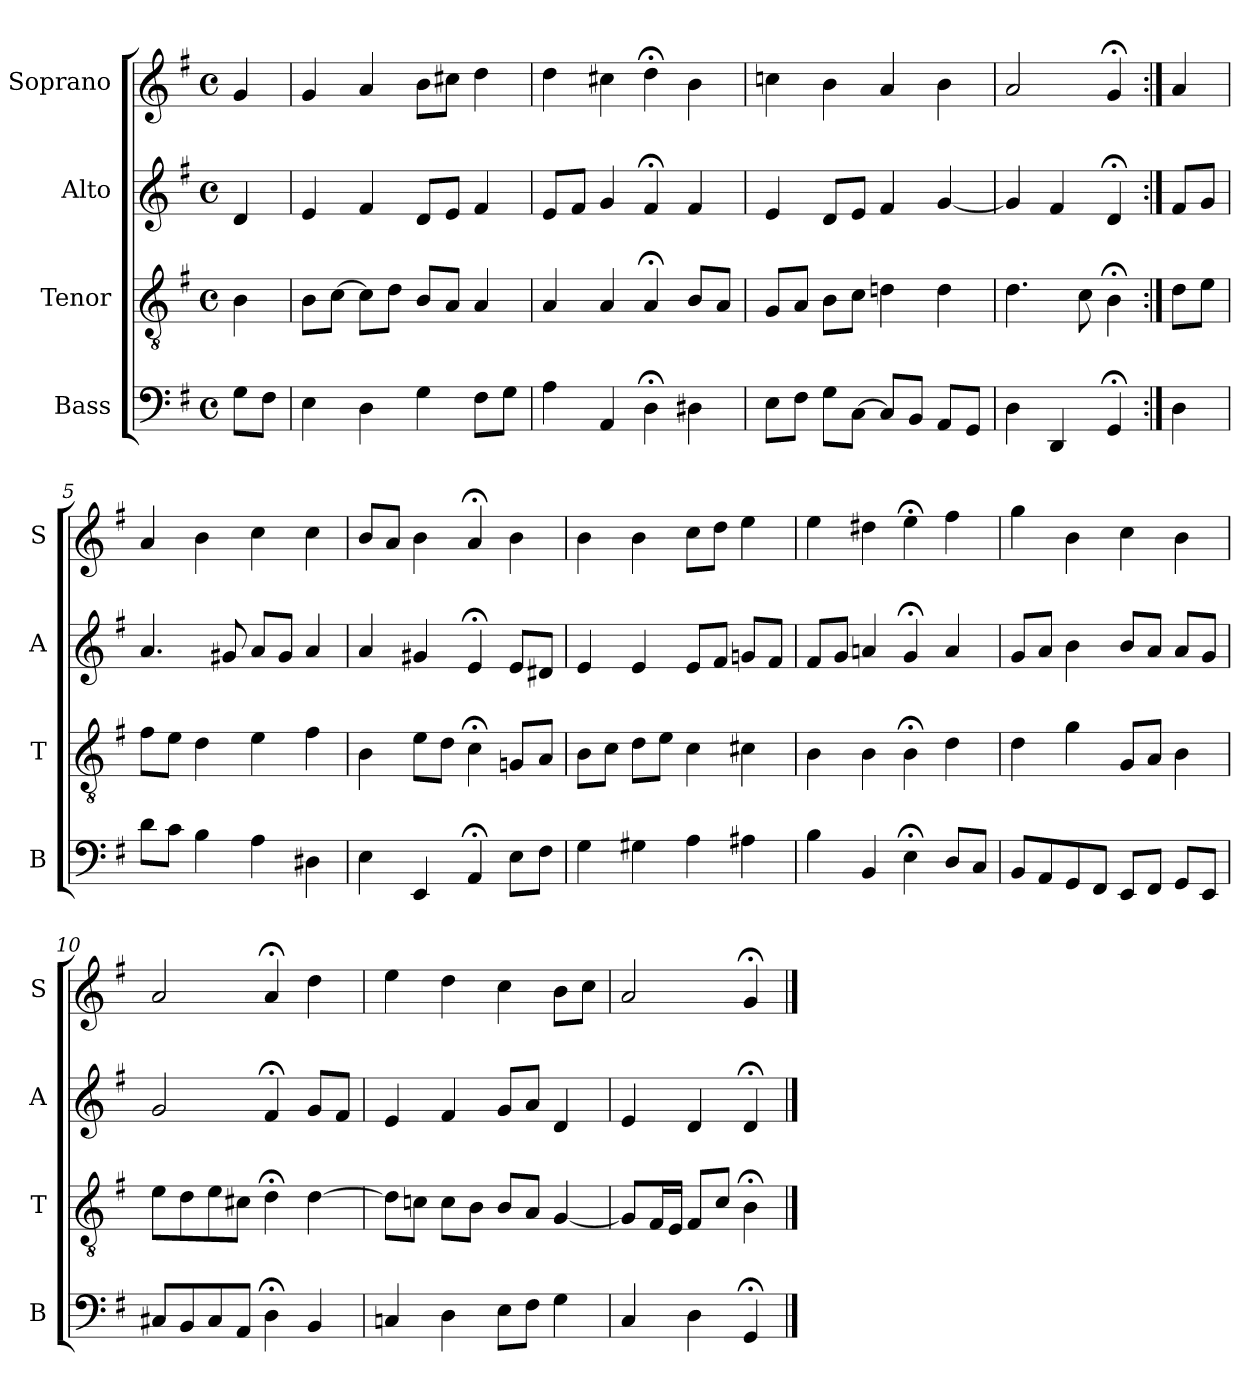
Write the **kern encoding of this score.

**kern	**kern	**kern	**kern
*part4	*part3	*part2	*part1
*staff4	*staff3	*staff2	*staff1
*I"Bass	*I"Tenor	*I"Alto	*I"Soprano
*I'B	*I'T	*I'A	*I'S
*clefF4	*clefGv2	*clefG2	*clefG2
*k[f#]	*k[f#]	*k[f#]	*k[f#]
*G:	*G:	*G:	*G:
*M4/4	*M4/4	*M4/4	*M4/4
*met(c)	*met(c)	*met(c)	*met(c)
*MM100	*MM100	*MM100	*MM100
=	=	=	=
8GL	4B	4d	4g
8F#J	.	.	.
=1	=1	=1	=1
4E	8BL	4e	4g
.	[8cJ	.	.
4D	8cL]	4f#	4a
.	8dJ	.	.
4G	8BL	8dL	8bL
.	8AJ	8eJ	8cc#XJ
8F#L	4A	4f#	4dd
8GJ	.	.	.
=2	=2	=2	=2
4A	4A	8eL	4dd
.	.	8f#J	.
4AA	4A	4g	4cc#X
4D;<	4A;<	4f#;<	4dd;<
4D#X	8BL	4f#	4b
.	8AJ	.	.
=3	=3	=3	=3
8EL	8GL	4e	4ccn
8F#J	8AJ	.	.
8GL	8BL	8dL	4b
[8CJ	8cJ	8eJ	.
8CL]	4dn	4f#	4a
8BBJ	.	.	.
8AAL	4d	[4g	4b
8GGJ	.	.	.
=4	=4	=4	=4
4D	4.d	4g]	2a
4DD	.	4f#	.
.	8c	.	.
4GG;<	4B;<	4d;<	4g;<
=:|!	=:|!	=:|!	=:|!
4D	8dL	8f#L	4a
.	8eJ	8gJ	.
=5	=5	=5	=5
8dL	8f#L	4.a	4a
8cJ	8eJ	.	.
4B	4d	.	4b
.	.	8g#X	.
4A	4e	8aL	4cc
.	.	8g#J	.
4D#X	4f#	4a	4cc
=6	=6	=6	=6
4E	4B	4a	8bL
.	.	.	8aJ
4EE	8eL	4g#X	4b
.	8dJ	.	.
4AA;<	4c;<	4e;<	4a;<
8EL	8GnL	8eL	4b
8F#J	8AJ	8d#XJ	.
=7	=7	=7	=7
4G	8BL	4e	4b
.	8cJ	.	.
4G#X	8dL	4e	4b
.	8eJ	.	.
4A	4c	8eL	8ccL
.	.	8f#J	8ddJ
4A#X	4c#X	8gnL	4ee
.	.	8f#J	.
=8	=8	=8	=8
4B	4B	8f#L	4ee
.	.	8gJ	.
4BB	4B	4an	4dd#X
4E;<	4B;<	4g;<	4ee;<
8DL	4d	4a	4ff#
8CJ	.	.	.
=9	=9	=9	=9
8BBL	4d	8gL	4gg
8AA	.	8aJ	.
8GG	4g	4b	4b
8FF#J	.	.	.
8EEL	8GL	8bL	4cc
8FF#J	8AJ	8aJ	.
8GGL	4B	8aL	4b
8EEJ	.	8gJ	.
=10	=10	=10	=10
8C#XL	8eL	2g	2a
8BB	8d	.	.
8C#	8e	.	.
8AAJ	8c#XJ	.	.
4D;<	4d;<	4f#;<	4a;<
4BB	[4d	8gL	4dd
.	.	8f#J	.
=11	=11	=11	=11
4Cn	8dL]	4e	4ee
.	8cnJ	.	.
4D	8cL	4f#	4dd
.	8BJ	.	.
8EL	8BL	8gL	4cc
8F#J	8AJ	8aJ	.
4G	[4G	4d	8bL
.	.	.	8ccJ
=12	=12	=12	=12
4C	8GL]	4e	2a
.	16F#L	.	.
.	16EJJ	.	.
4D	8F#L	4d	.
.	8cJ	.	.
4GG;<	4B;<	4d;<	4g;<
==	==	==	==
*-	*-	*-	*-
